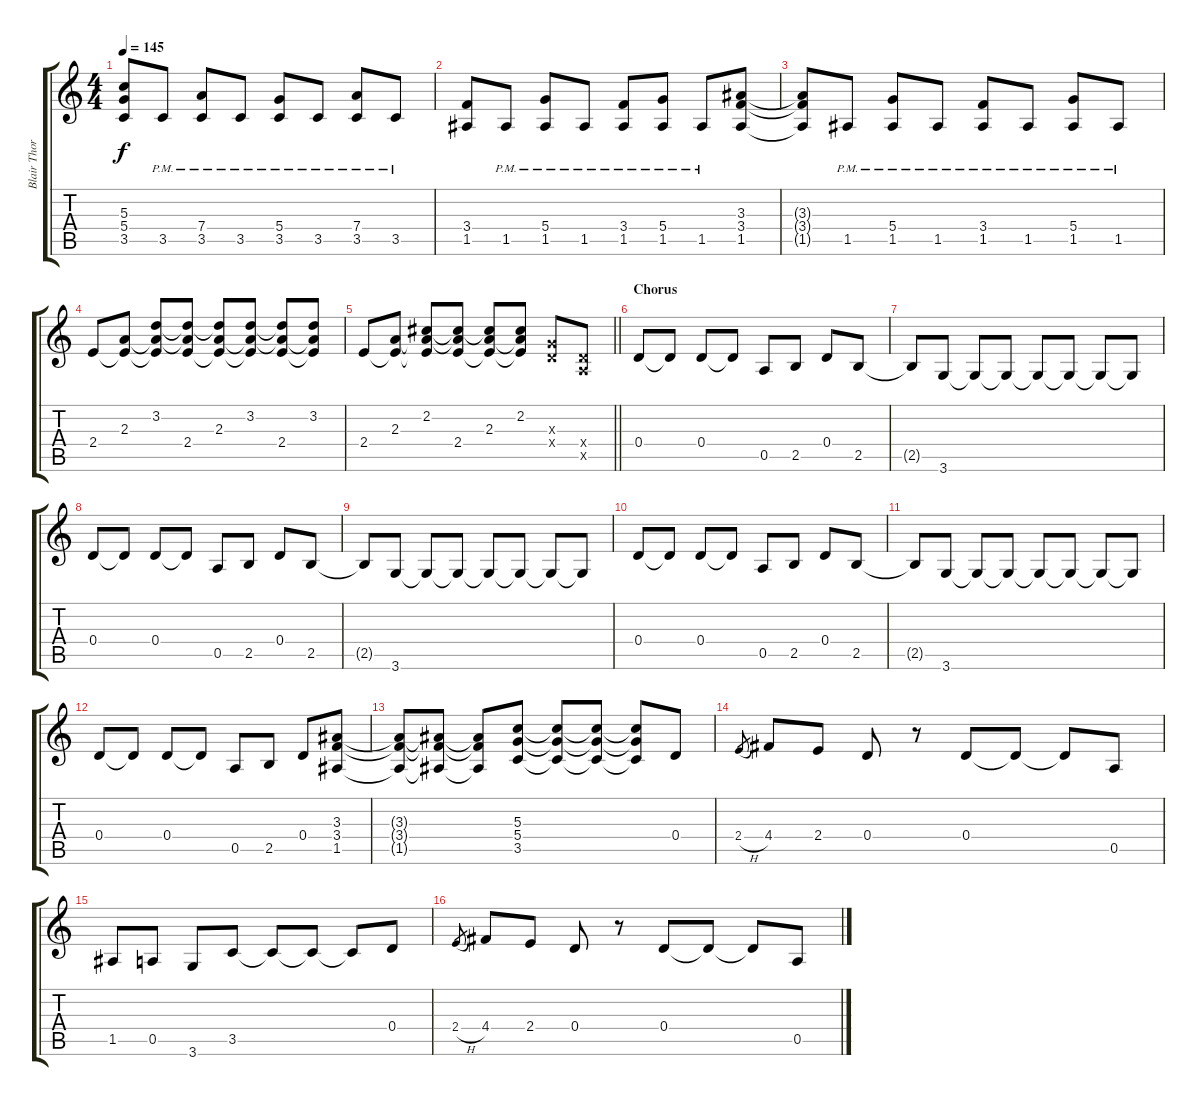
\track ("Blair Thornton" "Blair Thor") {instrument distortionguitar}
\staff {score tabs}
\tuning (E4 B3 G3 D3 A2 E2) {hide}
\ts (4 4)
\tempo 145
\clef g2
\ks c
(5.3{t} 5.4{t} 3.5{t}).8{dy f} 3.5{pm}.8 (7.4{pm} 3.5{pm}).8 3.5{pm}.8 (5.4{pm} 3.5{pm}).8 3.5{pm}.8 (7.4{pm} 3.5{pm}).8 3.5{pm}.8 |
(3.4 1.5).8 1.5{pm}.8 (5.4{pm} 1.5{pm}).8 1.5{pm}.8 (3.4{pm} 1.5{pm}).8 (5.4{pm} 1.5{pm}).8 1.5{pm}.8 (3.3 3.4 1.5).8 |
(3.3{t} 3.4{t} 1.5{t}).8 1.5{pm}.8 (5.4{pm} 1.5{pm}).8 1.5{pm}.8 (3.4{pm} 1.5{pm}).8 1.5{pm}.8 (5.4{pm} 1.5{pm}).8 1.5{pm}.8 |
2.4.8 (2.3 2.4{t}).8 (3.2 2.3{t} 2.4{t}).8 (3.2{t} 2.3{t} 2.4).8 (3.2{t} 2.3 2.4{t}).8 (3.2 2.3{t} 2.4{t}).8 (3.2{t} 2.3{t} 2.4).8 (3.2 2.3{t} 2.4{t}).8 |
\barLineRight lightlight
2.4.8 (2.3 2.4{t}).8 (2.2 2.3{t} 2.4{t}).8 (2.2{t} 2.3{t} 2.4).8 (2.2{t} 2.3 2.4{t}).8 (2.2 2.3{t} 2.4{t}).8 (0.3{x} 0.4{x}).8 (0.4{x} 0.5{x}).8 |
\section ("" "Chorus")
0.4.8 0.4{t}.8 0.4.8 0.4{t}.8 0.5.8 2.5.8 0.4.8 2.5.8 |
2.5{t}.8 3.6.8 3.6{t}.8 3.6{t}.8 3.6{t}.8 3.6{t}.8 3.6{t}.8 3.6{t}.8 |
0.4.8 0.4{t}.8 0.4.8 0.4{t}.8 0.5.8 2.5.8 0.4.8 2.5.8 |
2.5{t}.8 3.6.8 3.6{t}.8 3.6{t}.8 3.6{t}.8 3.6{t}.8 3.6{t}.8 3.6{t}.8 |
0.4.8 0.4{t}.8 0.4.8 0.4{t}.8 0.5.8 2.5.8 0.4.8 2.5.8 |
2.5{t}.8 3.6.8 3.6{t}.8 3.6{t}.8 3.6{t}.8 3.6{t}.8 3.6{t}.8 3.6{t}.8 |
0.4.8 0.4{t}.8 0.4.8 0.4{t}.8 0.5.8 2.5.8 0.4.8 (3.3 3.4 1.5).8 |
(3.3{t} 3.4{t} 1.5{t}).8 (3.3{t} 3.4{t} 1.5{t}).8 (3.3{t} 3.4{t} 1.5{t}).8 (5.3 5.4 3.5).8 (5.3{t} 5.4{t} 3.5{t}).8 (5.3{t} 5.4{t} 3.5{t}).8 (5.3{t} 5.4{t} 3.5{t}).8 0.4.8 |
2.4{h}.8{gr} 4.4.8 2.4.8 0.4.8 r.8 0.4.8 0.4{t}.8 0.4{t}.8 0.5.8 |
1.5.8 0.5.8 3.6.8 3.5.8 3.5{t}.8 3.5{t}.8 3.5{t}.8 0.4.8 |
2.4{h}.8{gr} 4.4.8 2.4.8 0.4.8 r.8 0.4.8 0.4{t}.8 0.4{t}.8 0.5.8
